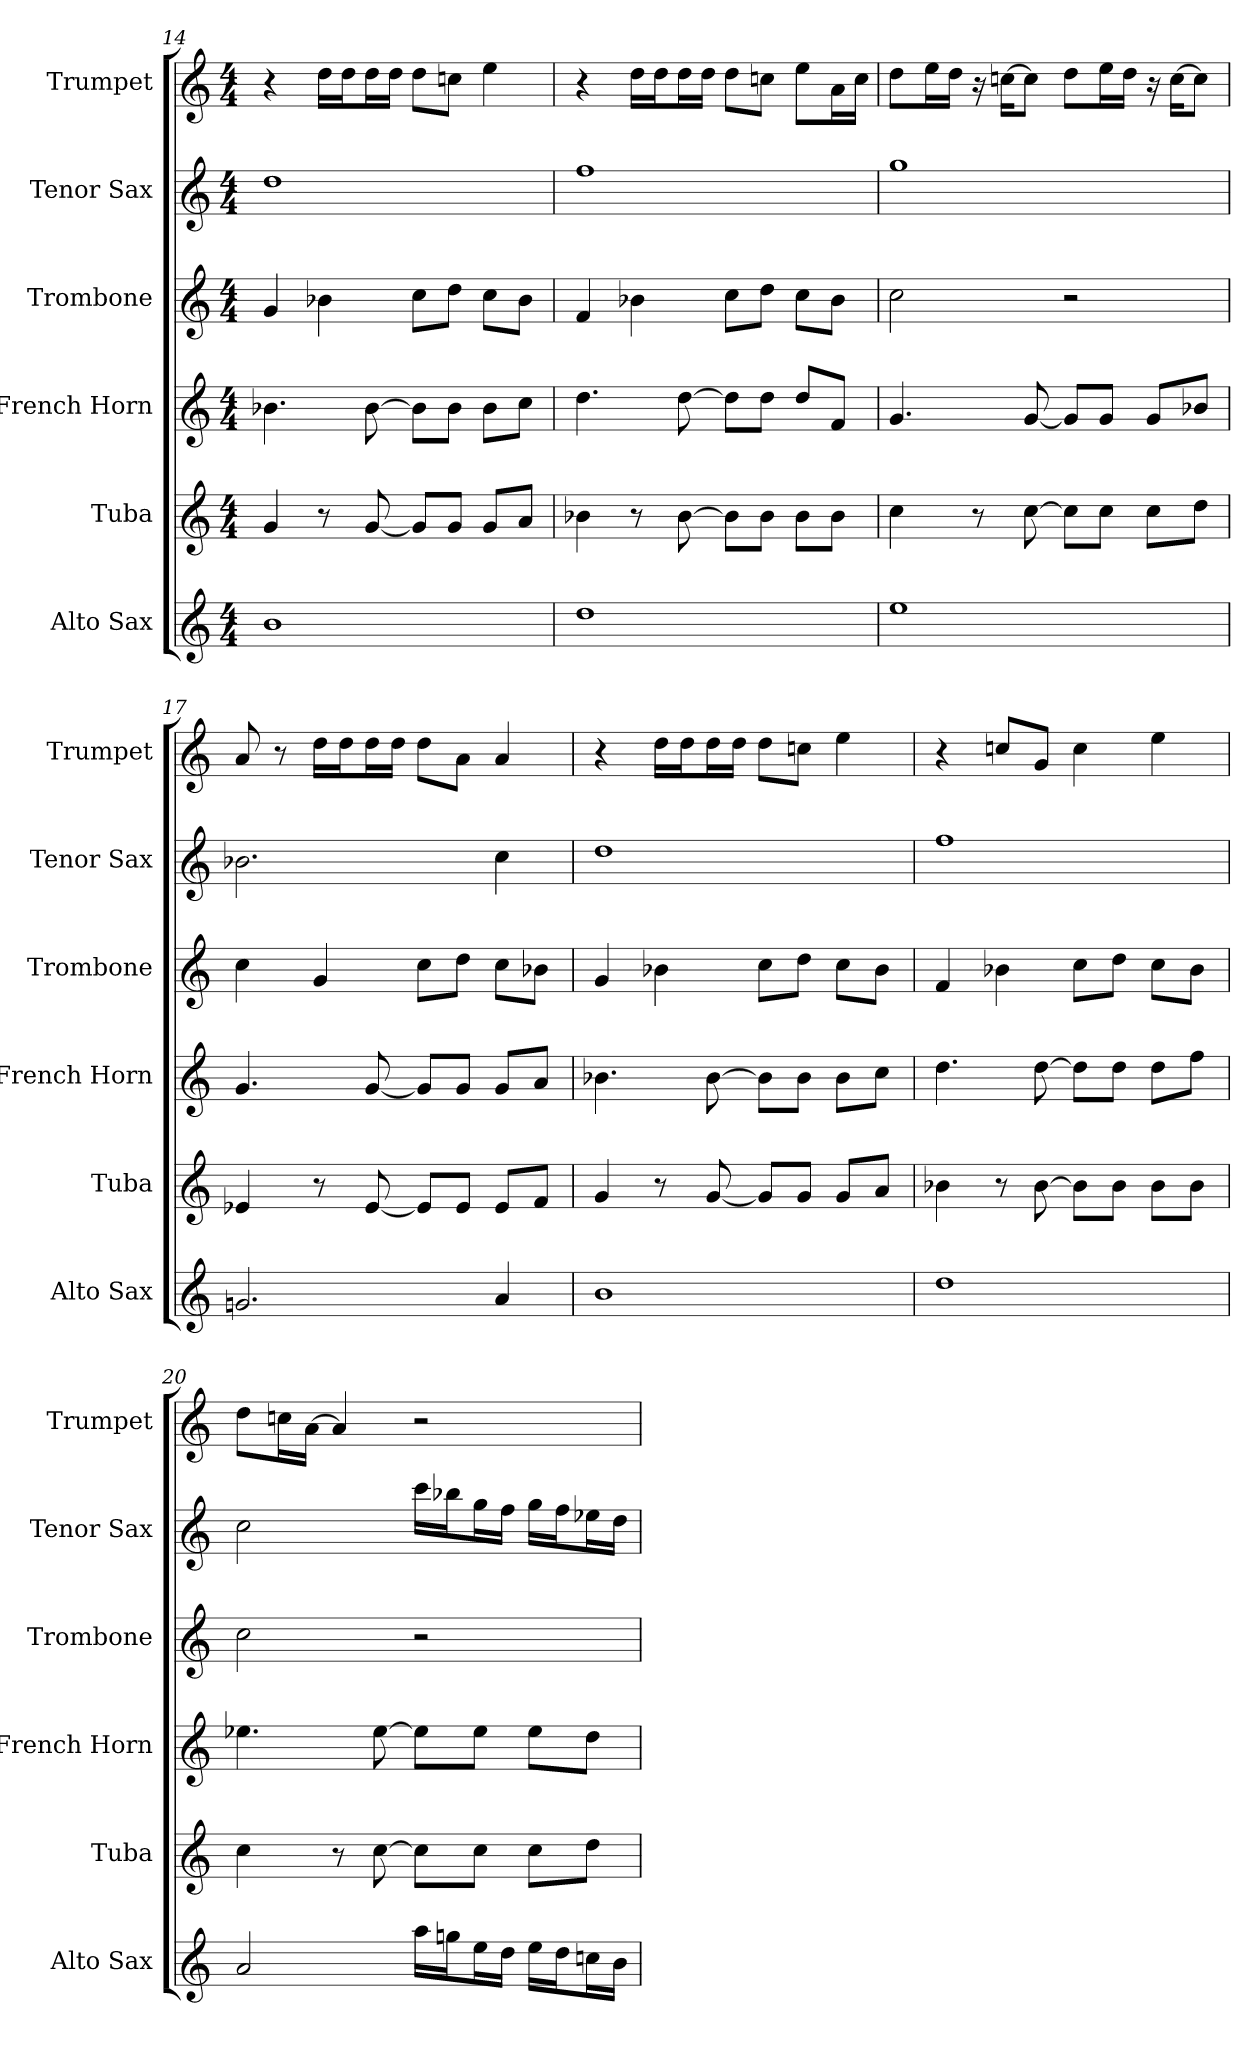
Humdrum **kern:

**kern	**kern	**kern	**kern	**kern	**kern
*part6	*part5	*part4	*part3	*part2	*part1
*staff6	*staff5	*staff4	*staff3	*staff2	*staff1
*I"Alto Sax	*I"Tuba	*I"French Horn	*I"Trombone	*I"Tenor Sax	*I"Trumpet
*I'Alto Sax	*I'Tuba	*I'French Horn	*I'Trombone	*I'Tenor Sax	*I'Trumpet
*clefG2	*clefG2	*clefG2	*clefG2	*clefG2	*clefG2
*ITrd5c9	*ITrd15c26	*ITrd8c14	*ITrd8c14	*ITrd8c14	*ITrd1c2
*M4/4	*M4/4	*M4/4	*M4/4	*M4/4	*M4/4
=14	=14	=14	=14	=14	=14
1d	4GG	4.B-	4G	1d	4r
.	8r	.	4B-	.	16ccLL
.	.	.	.	.	16ccJ
.	[8GG	[8B-	.	.	16ccL
.	.	.	.	.	16ccJJ
.	8GGL]	8B-L]	8cL	.	8ccL
.	8GGJ	8B-J	8dJ	.	8b-J
.	8GGL	8B-L	8cL	.	4dd
.	8AAJ	8cJ	8B-J	.	.
=15	=15	=15	=15	=15	=15
1f	4BB-	4.d	4F	1f	4r
.	8r	.	4B-	.	16ccLL
.	.	.	.	.	16ccJ
.	[8BB-	[8d	.	.	16ccL
.	.	.	.	.	16ccJJ
.	8BB-L]	8dL]	8cL	.	8ccL
.	8BB-J	8dJ	8dJ	.	8b-J
.	8BB-L	8dL	8cL	.	8ddL
.	8BB-J	8FJ	8B-J	.	16gL
.	.	.	.	.	16b-JJ
=16	=16	=16	=16	=16	=16
1g	4C	4.G	2c	1g	8ccL
.	.	.	.	.	16ddL
.	.	.	.	.	16ccJJ
.	8r	.	.	.	16r
.	.	.	.	.	[16b-KL
.	[8C	[8G	.	.	8b-J]
.	8CL]	8GL]	2r	.	8ccL
.	8CJ	8GJ	.	.	16ddL
.	.	.	.	.	16ccJJ
.	8CL	8GL	.	.	16r
.	.	.	.	.	[16b-KL
.	8DJ	8B-J	.	.	8b-J]
=17	=17	=17	=17	=17	=17
2.B-	4EE-	4.G	4c	2.B-	8g
.	.	.	.	.	8r
.	8r	.	4G	.	16ccLL
.	.	.	.	.	16ccJ
.	[8EE-	[8G	.	.	16ccL
.	.	.	.	.	16ccJJ
.	8EE-L]	8GL]	8cL	.	8ccL
.	8EE-J	8GJ	8dJ	.	8gJ
4c	8EE-L	8GL	8cL	4c	4g
.	8FFJ	8AJ	8B-J	.	.
=18	=18	=18	=18	=18	=18
1d	4GG	4.B-	4G	1d	4r
.	8r	.	4B-	.	16ccLL
.	.	.	.	.	16ccJ
.	[8GG	[8B-	.	.	16ccL
.	.	.	.	.	16ccJJ
.	8GGL]	8B-L]	8cL	.	8ccL
.	8GGJ	8B-J	8dJ	.	8b-J
.	8GGL	8B-L	8cL	.	4dd
.	8AAJ	8cJ	8B-J	.	.
=19	=19	=19	=19	=19	=19
1f	4BB-	4.d	4F	1f	4r
.	8r	.	4B-	.	8b-L
.	[8BB-	[8d	.	.	8fJ
.	8BB-L]	8dL]	8cL	.	4b-
.	8BB-J	8dJ	8dJ	.	.
.	8BB-L	8dL	8cL	.	4dd
.	8BB-J	8fJ	8B-J	.	.
=20	=20	=20	=20	=20	=20
2c	4C	4.e-	2c	2c	8ccL
.	.	.	.	.	16b-L
.	.	.	.	.	[16gJJ
.	8r	.	.	.	4g]
.	[8C	[8e-	.	.	.
16ccLL	8CL]	8e-L]	2r	16ccLL	2r
16b-J	.	.	.	16b-J	.
16gL	8CJ	8e-J	.	16gL	.
16fJJ	.	.	.	16fJJ	.
16gLL	8CL	8e-L	.	16gLL	.
16fJ	.	.	.	16fJ	.
16e-L	8DJ	8dJ	.	16e-L	.
16dJJ	.	.	.	16dJJ	.
=	=	=	=	=	=
*-	*-	*-	*-	*-	*-
